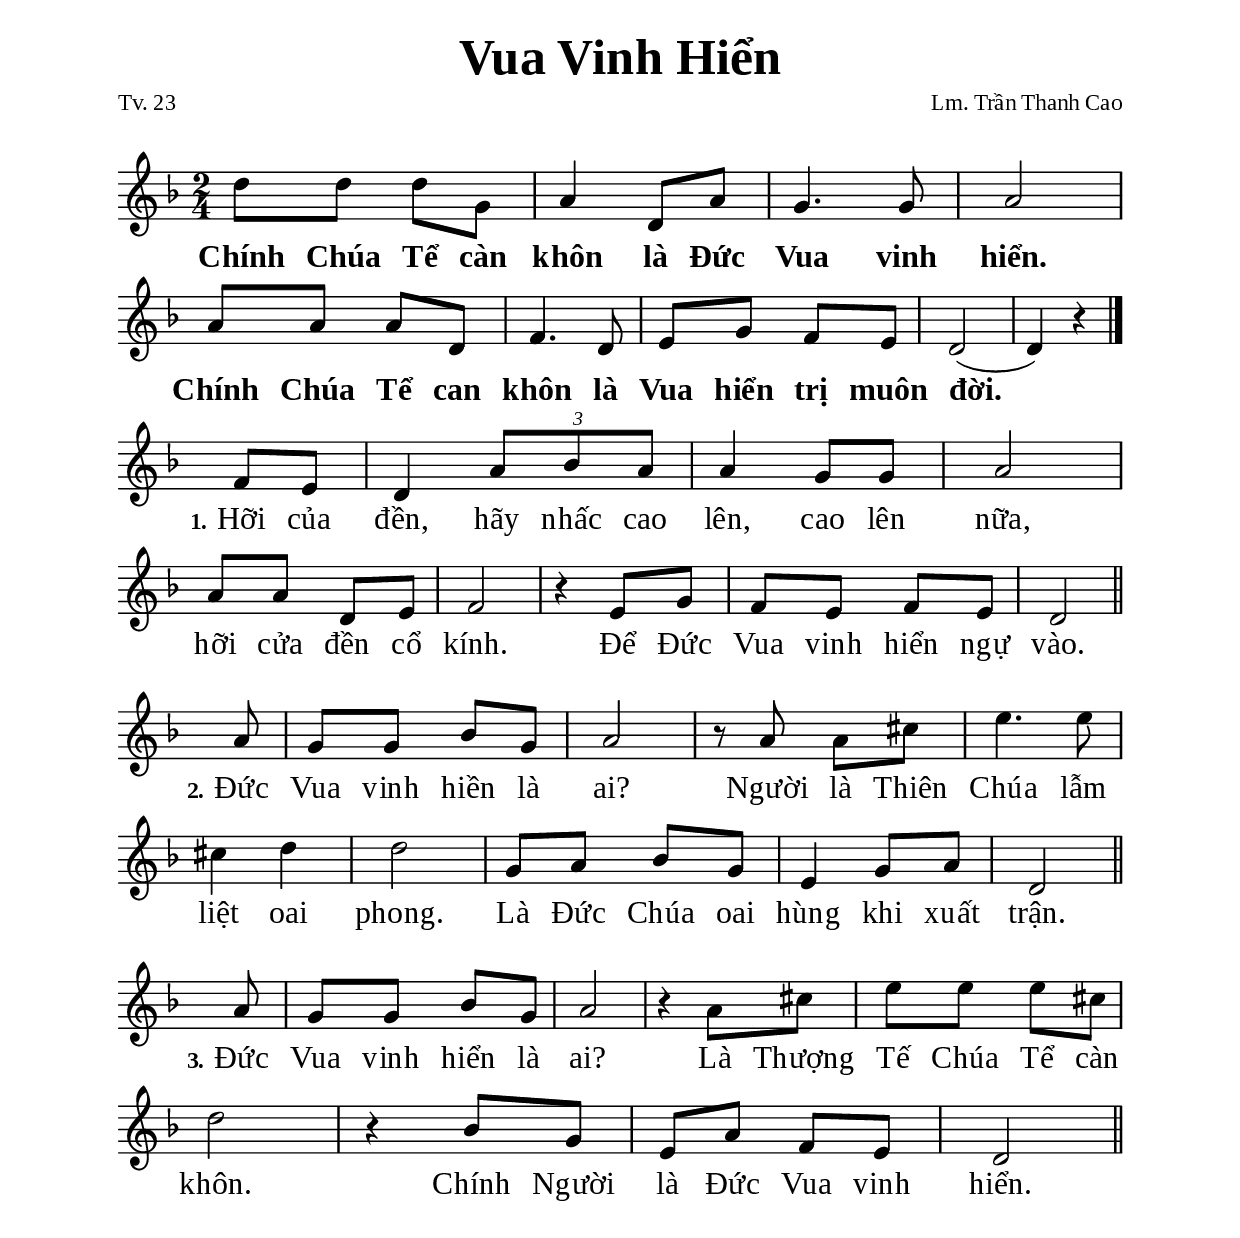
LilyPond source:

% Cài đặt chung
\version "2.20.0"
\include "english.ly"

\header {
  title = \markup { \fontsize #3 "Vua Vinh Hiển" }
  poet = "Tv. 23"
  composer = "Lm. Trần Thanh Cao"
  arranger = " "
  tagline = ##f
}

\paper {
  #(set-paper-size "a4")
  top-margin = 10\mm
  bottom-margin = 10\mm
  left-margin = 20\mm
  right-margin = 20\mm
  indent = #0
  #(define fonts
    (make-pango-font-tree
      "Liberation Serif"
      "Liberation Serif"
      "Liberation Serif"
      (/ 20 20)))
  page-count = #1
}

% Nhạc điệp khúc
nhacDiepKhuc = \relative c'' {
  d8 d d g, |
  a4 d,8 a' |
  g4. g8 |
  a2 |
  a8 a a d, |
  f4. d8 |
  e g f e |
  d2 ( |
  d4) r \bar "|."
}

% Nhạc phiên khúc
nhacPhienKhucMot = \relative c' {
  \partial 4 f8 e |
  d4 \tuplet 3/2 { a'8 bf a } |
  a4 g8 g |
  a2 |
  a8 a d, e |
  f2 |
  r4 e8 g |
  f e f e |
  d2 \bar "||"
}

nhacPhienKhucHai = \relative c'' {
  \partial 8 a8 |
  g g bf g |
  a2 |
  r8 a a cs |
  e4. e8 |
  cs4 d |
  d2 |
  g,8 a bf g |
  e4 g8 a |
  d,2 \bar "||"
}

nhacPhienKhucBa = \relative c'' {
  \partial 8 a8 |
  g g bf g |
  a2 |
  r4 a8 cs |
  e e e cs |
  d2 |
  r4 bf8 g |
  e a f e |
  d2 \bar "||"
}

% Lời điệp khúc
loiDiepKhuc = \lyricmode {
  Chính Chúa Tể càn khôn là Đức Vua vinh hiển.
  Chính Chúa Tể can khôn là Vua hiển trị muôn đời.
}

% Lời phiên khúc
loiPhienKhucMot = \lyricmode {
  \set stanza = #"1."
  Hỡi của đền, hãy nhấc cao lên, cao lên nữa,
  hỡi cửa đền cổ kính.
  Để Đức Vua vinh hiển ngự vào.
}

loiPhienKhucHai = \lyricmode {
  \set stanza = #"2."
  Đức Vua vinh hiền là ai?
  Người là Thiên Chúa lẫm liệt oai phong.
  Là Đức Chúa oai hùng khi xuất trận.
}

loiPhienKhucBa = \lyricmode {
  \set stanza = #"3."
  Đức Vua vinh hiển là ai?
  Là Thượng Tế Chúa Tể càn khôn.
  Chính Người là Đức Vua vinh hiển.
}


% Dàn trang
\score {
  \new ChoirStaff <<
    \new Staff = diepKhuc \with {
        \consists "Merge_rests_engraver"
        \magnifyStaff #(magstep +1)
      }
      <<
      \new Voice = beSop {
        \key f \major \time 2/4 \stemNeutral \nhacDiepKhuc
      }
    >>
    \new Lyrics \lyricsto beSop \loiDiepKhuc
  >>
  \layout {
    \override Lyrics.LyricText.font-series = #'bold
    \override Lyrics.LyricText.font-size = #+3
    \override Lyrics.LyricSpace.minimum-distance = #2.0
    \override Score.BarNumber.break-visibility = ##(#f #f #f)
    \override Score.SpacingSpanner.uniform-stretching = ##t
  }
}

\score {
  \new ChoirStaff <<
    \new Staff = phienKhuc \with {
        \magnifyStaff #(magstep +1)
      }
      <<
      \new Voice = beSop {
        \key f \major \time 2/4 \nhacPhienKhucMot
      }
    >>
    \new Lyrics \lyricsto beSop \loiPhienKhucMot
  >>
  \layout {
    \override Staff.TimeSignature.transparent = ##t
    \override Lyrics.LyricText.font-size = #+3
    \override Lyrics.LyricSpace.minimum-distance = #2.0
    \override Score.BarNumber.break-visibility = ##(#f #f #f)
    \override Score.SpacingSpanner.uniform-stretching = ##t
  } 
}

\score {
  \new ChoirStaff <<
    \new Staff = phienKhuc \with {
        \magnifyStaff #(magstep +1)
      }
      <<
      \new Voice = beSop {
        \key f \major \time 2/4 \nhacPhienKhucHai
      }
    >>
    \new Lyrics \lyricsto beSop \loiPhienKhucHai
  >>
  \layout {
    \override Staff.TimeSignature.transparent = ##t
    \override Lyrics.LyricText.font-size = #+3
    \override Lyrics.LyricSpace.minimum-distance = #2.0
    \override Score.BarNumber.break-visibility = ##(#f #f #f)
    \override Score.SpacingSpanner.uniform-stretching = ##t
  } 
}

\score {
  \new ChoirStaff <<
    \new Staff = phienKhuc \with {
        \magnifyStaff #(magstep +1)
      }
      <<
      \new Voice = beSop {
        \key f \major \time 2/4 \nhacPhienKhucBa
      }
    >>
    \new Lyrics \lyricsto beSop \loiPhienKhucBa
  >>
  \layout {
    \override Staff.TimeSignature.transparent = ##t
    \override Lyrics.LyricText.font-size = #+3
    \override Lyrics.LyricSpace.minimum-distance = #2.0
    \override Score.BarNumber.break-visibility = ##(#f #f #f)
    \override Score.SpacingSpanner.uniform-stretching = ##t
  } 
}
